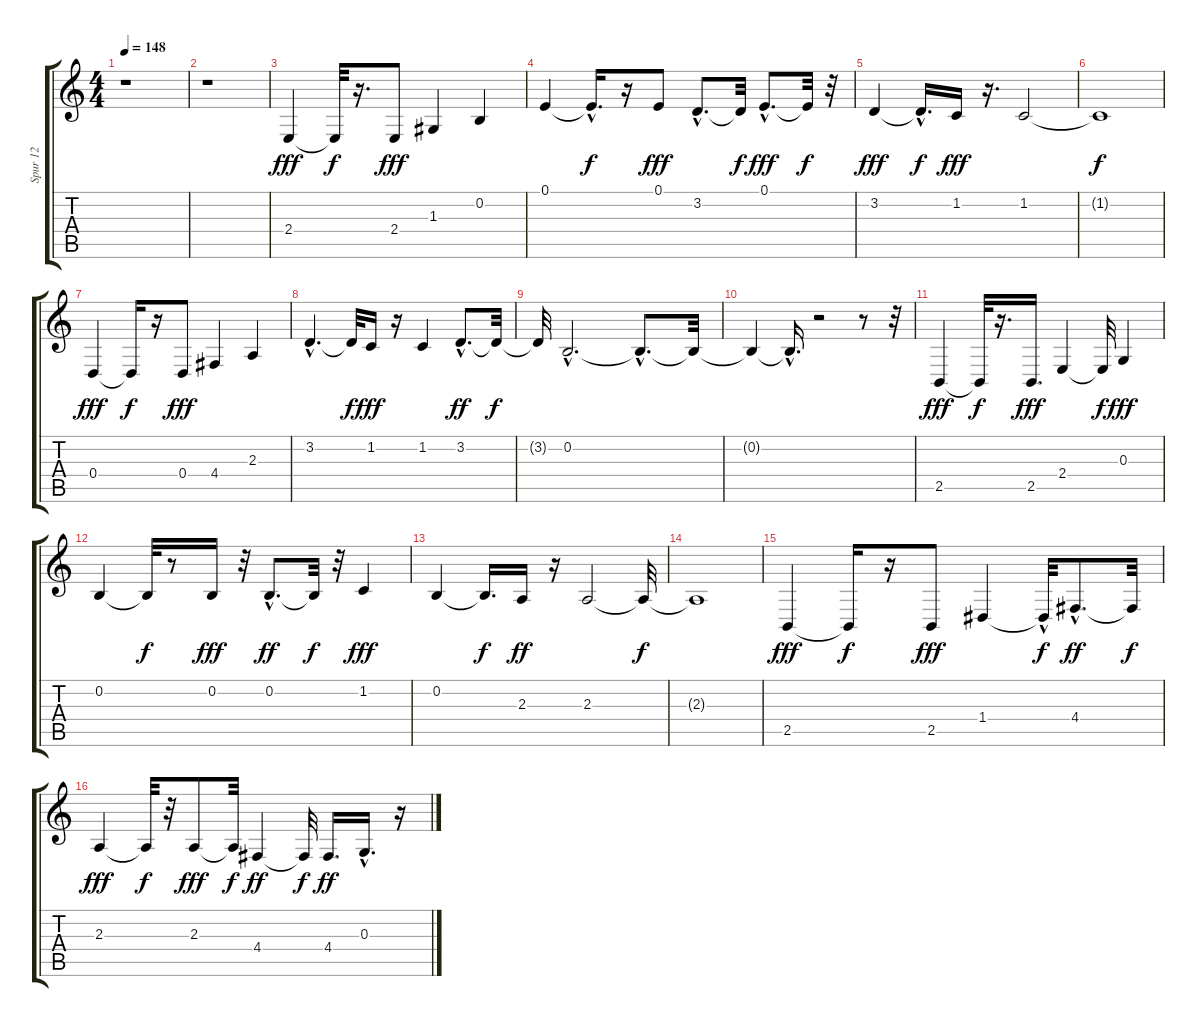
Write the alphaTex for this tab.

\track ("Spur 12" "Spur 12") {instrument frenchhorn}
\staff {score tabs}
\tuning (E4 B3 G3 D3 A2 E2) {hide}
\ts (4 4)
\tempo 148
\clef g2
\ks c
r.1{dy fff instrument frenchhorn} |
r.1 |
2.4.4 2.4{t}.32{dy f} r.16{d} 2.4.8{dy fff} 1.3.4 0.2.4 |
0.1.4 0.1{hac t}.16{d dy f} r.16 0.1.8{dy fff} 3.2{hac}.8{d} 3.2{t}.32{dy f} 0.1{hac}.8{d dy fff} 0.1{t}.32{dy f} r.32 |
3.2.4{dy fff} 3.2{hac t}.16{d dy f} 1.2.16{dy fff} r.16{d} 1.2.2 |
1.2{t}.1{dy f} |
0.4.4{dy fff} 0.4{t}.16{dy f} r.16 0.4.8{dy fff} 4.4.4 2.3.4 |
3.2{hac}.4{d} 3.2{t}.32{dy f} 1.2.16{dy fff} r.16 1.2.4 3.2{hac}.8{d dy ff} 3.2{t}.32{dy f} |
3.2{t}.32 0.2{hac}.2{d} 0.2{hac t}.8{d} 0.2{t}.32 |
0.2{t}.4 0.2{hac t}.16{d} r.2 r.8 r.32 |
2.5.4{dy fff} 2.5{t}.32{dy f} r.16{d} 2.5.16{d dy fff} 2.4.4 2.4{t}.32{dy f} 0.3.4{dy fff} |
0.2.4 0.2{t}.32{dy f} r.8 0.2.16{dy fff} r.32 0.2{hac}.8{d dy ff} 0.2{t}.32{dy f} r.32 1.2.4{dy fff} |
0.2.4 0.2{t}.16{d dy f} 2.3.16{dy ff} r.16 2.3.2 2.3{t}.32{dy f} |
2.3{t}.1 |
2.5.4{dy fff} 2.5{t}.16{dy f} r.16 2.5.8{dy fff} 1.4.4 1.4{hac t}.32{dy f} 4.4{hac}.8{d dy ff} 4.4{t}.32{dy f} |
2.3.4{dy fff} 2.3{t}.32{dy f} r.32 2.3.8{dy fff} 2.3{t}.32{dy f} 4.4.4{dy ff} 4.4{t}.32{dy f} 4.4.16{d dy ff} 0.3{hac}.16{d} r.16
